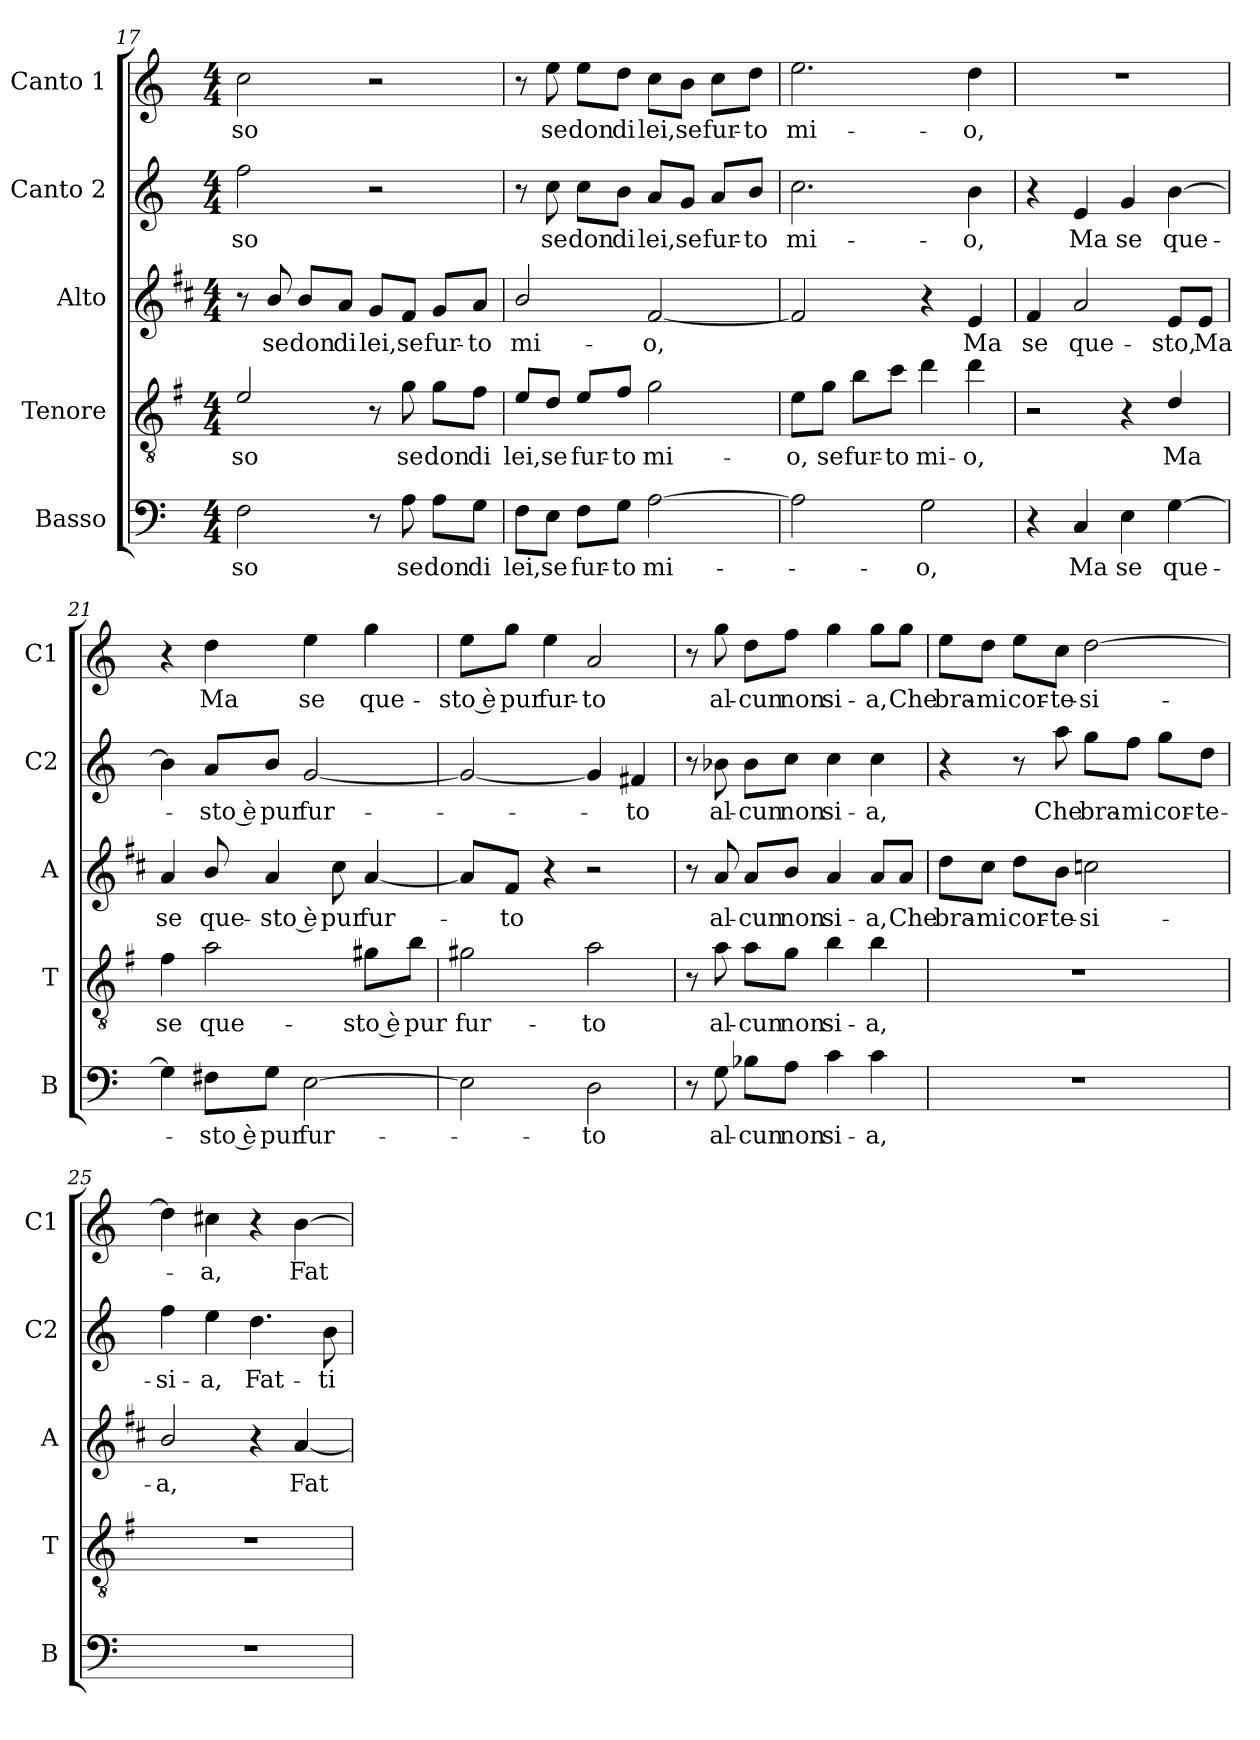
**kern	**text	**kern	**text	**kern	**text	**kern	**text	**kern	**text
*part5	*part5	*part4	*part4	*part3	*part3	*part2	*part2	*part1	*part1
*staff5	*staff5	*staff4	*staff4	*staff3	*staff3	*staff2	*staff2	*staff1	*staff1
*I"Basso	*	*I"Tenore	*	*I"Alto	*	*I"Canto 2	*	*I"Canto 1	*
*I'B	*	*I'T	*	*I'A	*	*I'C2	*	*I'C1	*
*clefF4	*	*clefGv2	*	*clefG2	*	*clefG2	*	*clefG2	*
*	*	*ITrd4c7	*	*ITrd1c2	*	*	*	*	*
*k[]	*	*k[]	*	*k[]	*	*k[]	*	*k[]	*
*C:	*	*C:	*	*C:	*	*C:	*	*C:	*
*M4/4	*	*M4/4	*	*M4/4	*	*M4/4	*	*M4/4	*
=17	=17	=17	=17	=17	=17	=17	=17	=17	=17
!	!LO:LY:b	!	!LO:LY:b	!	!	!	!LO:LY:b	!	!LO:LY:b
2F\	so	2A/	so	8r	.	2ff\	so	2cc\	so
!	!	!	!	!	!LO:LY:b	!	!	!	!
.	.	.	.	8a/	se	.	.	.	.
!	!	!	!	!	!LO:LY:b	!	!	!	!
.	.	.	.	8a/L	don	.	.	.	.
!	!	!	!	!	!LO:LY:b	!	!	!	!
.	.	.	.	8g/J	di	.	.	.	.
!	!	!	!	!	!LO:LY:b	!	!	!	!
8r	.	8r	.	8f/L	lei,	2r	.	2r	.
!	!LO:LY:b	!	!LO:LY:b	!	!LO:LY:b	!	!	!	!
8A\	se	8c\	se	8e/J	se	.	.	.	.
!	!LO:LY:b	!	!LO:LY:b	!	!LO:LY:b	!	!	!	!
8A\L	don	8c\L	don	8f/L	fur-	.	.	.	.
!	!LO:LY:b	!	!LO:LY:b	!	!LO:LY:b	!	!	!	!
8G\J	di	8B\J	di	8g/J	-to	.	.	.	.
=18	=18	=18	=18	=18	=18	=18	=18	=18	=18
!	!LO:LY:b	!	!LO:LY:b	!	!LO:LY:b	!	!	!	!
8F\L	lei,	8A/L	lei,	2a/	mi-	8r	.	8r	.
!	!LO:LY:b	!	!LO:LY:b	!	!	!	!LO:LY:b	!	!LO:LY:b
8E\J	se	8G/J	se	.	.	8cc\	se	8ee\	se
!	!LO:LY:b	!	!LO:LY:b	!	!	!	!LO:LY:b	!	!LO:LY:b
8F\L	fur-	8A/L	fur-	.	.	8cc\L	don	8ee\L	don
!	!LO:LY:b	!	!LO:LY:b	!	!	!	!LO:LY:b	!	!LO:LY:b
8G\J	-to	8B/J	-to	.	.	8b\J	di	8dd\J	di
!	!LO:LY:b	!	!LO:LY:b	!	!LO:LY:b	!	!LO:LY:b	!	!LO:LY:b
[2A\	mi-	2c\	mi-	[2e/	-o,	8a/L	lei,	8cc\L	lei,
!	!	!	!	!	!	!	!LO:LY:b	!	!LO:LY:b
.	.	.	.	.	.	8g/J	se	8b\J	se
!	!	!	!	!	!	!	!LO:LY:b	!	!LO:LY:b
.	.	.	.	.	.	8a/L	fur-	8cc\L	fur-
!	!	!	!	!	!	!	!LO:LY:b	!	!LO:LY:b
.	.	.	.	.	.	8b/J	-to	8dd\J	-to
!!LO:LB:g=z
=19	=19	=19	=19	=19	=19	=19	=19	=19	=19
!	!	!	!LO:LY:b	!	!	!	!LO:LY:b	!	!LO:LY:b
2A\]	.	8A\L	-o,	2e/]	.	2.cc\	mi-	2.ee\	mi-
!	!	!	!LO:LY:b	!	!	!	!	!	!
.	.	8c\J	se	.	.	.	.	.	.
!	!	!	!LO:LY:b	!	!	!	!	!	!
.	.	8e\L	fur-	.	.	.	.	.	.
!	!	!	!LO:LY:b	!	!	!	!	!	!
.	.	8f\J	-to	.	.	.	.	.	.
!	!LO:LY:b	!	!LO:LY:b	!	!	!	!	!	!
2G\	-o,	4g\	mi-	4r	.	.	.	.	.
!	!	!	!LO:LY:b	!	!LO:LY:b	!	!LO:LY:b	!	!LO:LY:b
.	.	4g\	-o,	4d/	Ma	4b\	-o,	4dd\	-o,
=20	=20	=20	=20	=20	=20	=20	=20	=20	=20
!	!	!	!	!	!LO:LY:b	!	!	!	!
4r	.	2r	.	4e/	se	4r	.	1r	.
!	!LO:LY:b	!	!	!	!LO:LY:b	!	!LO:LY:b	!	!
4C/	Ma	.	.	2g/	que-	4e/	Ma	.	.
!	!LO:LY:b	!	!	!	!	!	!LO:LY:b	!	!
4E\	se	4r	.	.	.	4g/	se	.	.
!	!LO:LY:b	!	!LO:LY:b	!	!LO:LY:b	!	!LO:LY:b	!	!
[4G\	que-	4G/	Ma	8d/L	-sto,	[4b\	que-	.	.
!	!	!	!	!	!LO:LY:b	!	!	!	!
.	.	.	.	8d/J	Ma	.	.	.	.
=21	=21	=21	=21	=21	=21	=21	=21	=21	=21
!	!	!	!LO:LY:b	!	!LO:LY:b	!	!	!	!
4G\]	.	4B\	se	4g/	se	4b\]	.	4r	.
!	!LO:LY:b	!	!LO:LY:b	!	!LO:LY:b	!	!LO:LY:b	!	!LO:LY:b
8F#X\L	-sto è	2d\	que-	8a/	que-	8a/L	-sto è	4dd\	Ma
!	!LO:LY:b	!	!	!	!LO:LY:b	!	!LO:LY:b	!	!
8G\J	pur	.	.	4g/	-sto è	8b/J	pur	.	.
!	!LO:LY:b	!	!	!	!	!	!LO:LY:b	!	!LO:LY:b
[2E\	fur-	.	.	.	.	[2g/	fur-	4ee\	se
!	!	!	!	!	!LO:LY:b	!	!	!	!
.	.	.	.	8b\	pur	.	.	.	.
!	!	!	!LO:LY:b	!	!LO:LY:b	!	!	!	!LO:LY:b
.	.	8c#X\L	-sto è	[4g/	fur-	.	.	4gg\	que-
!	!	!	!LO:LY:b	!	!	!	!	!	!
.	.	8e\J	pur	.	.	.	.	.	.
=22	=22	=22	=22	=22	=22	=22	=22	=22	=22
!	!	!	!LO:LY:b	!	!	!	!	!	!LO:LY:b
2E\]	.	2c#X\	fur-	8g/L]	.	2g/_	.	8ee\L	-sto è
!	!	!	!	!	!LO:LY:b	!	!	!	!LO:LY:b
.	.	.	.	8e/J	-to	.	.	8gg\J	pur
!	!	!	!	!	!	!	!	!	!LO:LY:b
.	.	.	.	4r	.	.	.	4ee\	fur-
!	!LO:LY:b	!	!LO:LY:b	!	!	!	!	!	!LO:LY:b
2D\	-to	2d\	-to	2r	.	4g/]	.	2a/	-to
!	!	!	!	!	!	!	!LO:LY:b	!	!
.	.	.	.	.	.	4f#X/	-to	.	.
!!LO:PB:g=z
=23	=23	=23	=23	=23	=23	=23	=23	=23	=23
8r	.	8r	.	8r	.	8r	.	8r	.
!	!LO:LY:b	!	!LO:LY:b	!	!LO:LY:b	!	!LO:LY:b	!	!LO:LY:b
8G\	al-	8d\	al-	8g/	al-	8b-X\	al-	8gg\	al-
!	!LO:LY:b	!	!LO:LY:b	!	!LO:LY:b	!	!LO:LY:b	!	!LO:LY:b
8B-X\L	-cun	8d\L	-cun	8g/L	-cun	8b-\L	-cun	8dd\L	-cun
!	!LO:LY:b	!	!LO:LY:b	!	!LO:LY:b	!	!LO:LY:b	!	!LO:LY:b
8A\J	non	8c\J	non	8a/J	non	8cc\J	non	8ff\J	non
!	!LO:LY:b	!	!LO:LY:b	!	!LO:LY:b	!	!LO:LY:b	!	!LO:LY:b
4c\	si-	4e\	si-	4g/	si-	4cc\	si-	4gg\	si-
!	!LO:LY:b	!	!LO:LY:b	!	!LO:LY:b	!	!LO:LY:b	!	!LO:LY:b
4c\	-a,	4e\	-a,	8g/L	-a,	4cc\	-a,	8gg\L	-a,
!	!	!	!	!	!LO:LY:b	!	!	!	!LO:LY:b
.	.	.	.	8g/J	Che	.	.	8gg\J	Che
=24	=24	=24	=24	=24	=24	=24	=24	=24	=24
!	!	!	!	!	!LO:LY:b	!	!	!	!LO:LY:b
1r	.	1r	.	8cc\L	bra-	4r	.	8ee\L	bra-
!	!	!	!	!	!LO:LY:b	!	!	!	!LO:LY:b
.	.	.	.	8b\J	-mi	.	.	8dd\J	-mi
!	!	!	!	!	!LO:LY:b	!	!	!	!LO:LY:b
.	.	.	.	8cc\L	cor-	8r	.	8ee\L	cor-
!	!	!	!	!	!LO:LY:b	!	!LO:LY:b	!	!LO:LY:b
.	.	.	.	8a\J	-te-	8aa\	Che	8cc\J	-te-
!	!	!	!	!	!LO:LY:b	!	!LO:LY:b	!	!LO:LY:b
.	.	.	.	2b-X\	-si-	8gg\L	bra-	[2dd\	-si-
!	!	!	!	!	!	!	!LO:LY:b	!	!
.	.	.	.	.	.	8ff\J	-mi	.	.
!	!	!	!	!	!	!	!LO:LY:b	!	!
.	.	.	.	.	.	8gg\L	cor-	.	.
!	!	!	!	!	!	!	!LO:LY:b	!	!
.	.	.	.	.	.	8dd\J	-te-	.	.
=25	=25	=25	=25	=25	=25	=25	=25	=25	=25
!	!	!	!	!	!LO:LY:b	!	!LO:LY:b	!	!
1r	.	1r	.	2a/	-a,	4ff\	-si-	4dd\]	.
!	!	!	!	!	!	!	!LO:LY:b	!	!LO:LY:b
.	.	.	.	.	.	4ee\	-a,	4cc#X\	-a,
!	!	!	!	!	!	!	!LO:LY:b	!	!
.	.	.	.	4r	.	4.dd\	Fat-	4r	.
!	!	!	!	!	!LO:LY:b	!	!	!	!LO:LY:b
.	.	.	.	[4g/	Fat-	.	.	[4b\	Fat-
!	!	!	!	!	!	!	!LO:LY:b	!	!
.	.	.	.	.	.	8b\	-ti	.	.
=	=	=	=	=	=	=	=	=	=
*-	*-	*-	*-	*-	*-	*-	*-	*-	*-
